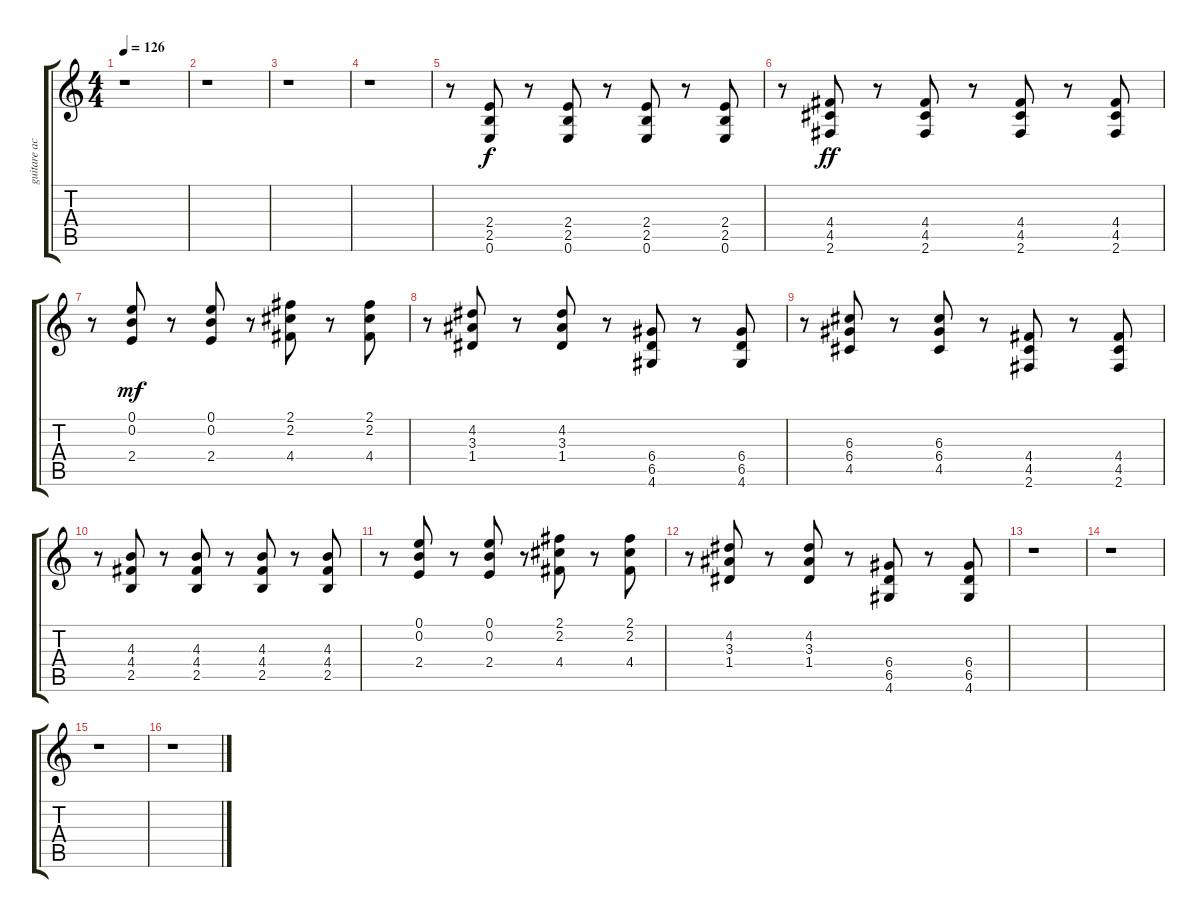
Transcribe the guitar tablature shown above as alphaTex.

\track ("guitare acoustique (fx)" "guitare ac") {instrument acousticguitarsteel}
\staff {score tabs}
\tuning (E4 B3 G3 D3 A2 E2) {hide}
\ts (4 4)
\tempo 126
\clef g2
\ks c
r.1{dy mf} |
r.1 |
r.1 |
r.1 |
r.8 (2.4 2.5 0.6).8{dy f volume 8} r.8 (2.4 2.5 0.6).8{volume 9} r.8 (2.4 2.5 0.6).8{volume 11} r.8 (2.4 2.5 0.6).8{volume 12} |
r.8 (4.4 4.5 2.6).8{dy ff volume 14} r.8 (4.4 4.5 2.6).8{volume 15} r.8 (4.4 4.5 2.6).8{volume 16} r.8 (4.4 4.5 2.6).8 |
r.8 (0.1 0.2 2.4).8{dy mf} r.8 (0.1 0.2 2.4).8 r.8 (2.1 2.2 4.4).8 r.8 (2.1 2.2 4.4).8 |
r.8 (4.2 3.3 1.4).8 r.8 (4.2 3.3 1.4).8 r.8 (6.4 6.5 4.6).8 r.8 (6.4 6.5 4.6).8 |
r.8 (6.3 6.4 4.5).8 r.8 (6.3 6.4 4.5).8 r.8 (4.4 4.5 2.6).8 r.8 (4.4 4.5 2.6).8 |
r.8 (4.3 4.4 2.5).8 r.8 (4.3 4.4 2.5).8 r.8 (4.3 4.4 2.5).8 r.8 (4.3 4.4 2.5).8 |
r.8 (0.1 0.2 2.4).8 r.8 (0.1 0.2 2.4).8 r.8 (2.1 2.2 4.4).8 r.8 (2.1 2.2 4.4).8 |
r.8 (4.2 3.3 1.4).8 r.8 (4.2 3.3 1.4).8 r.8 (6.4 6.5 4.6).8 r.8 (6.4 6.5 4.6).8 |
r.1 |
r.1 |
r.1 |
r.1
